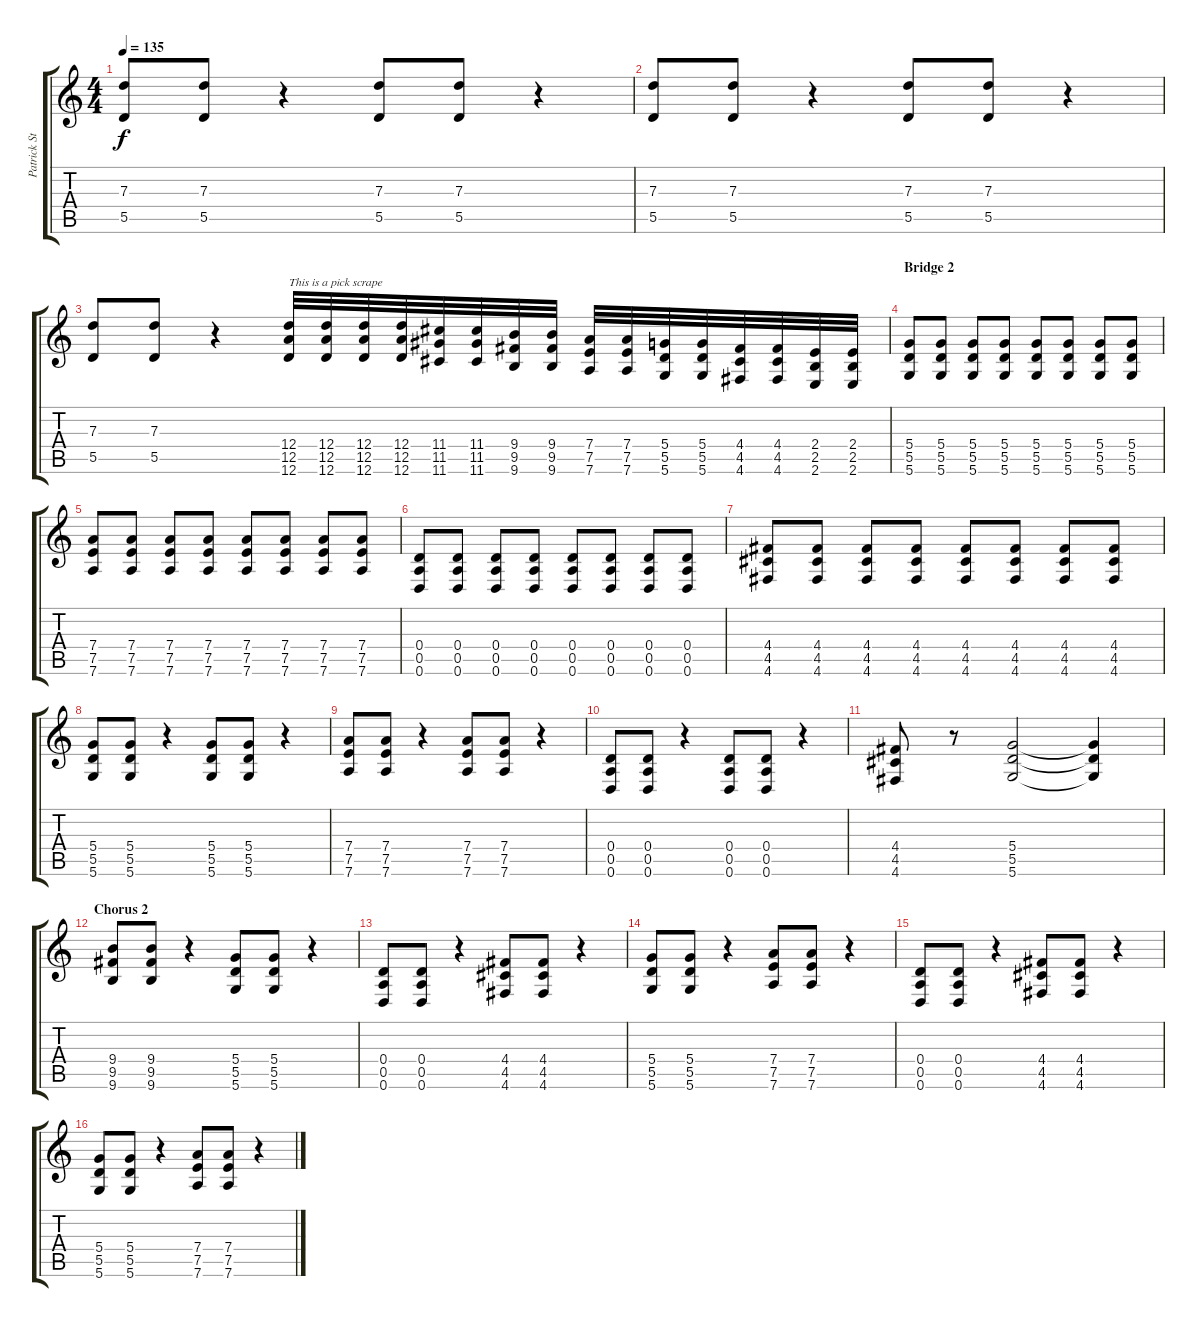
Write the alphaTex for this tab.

\track ("Patrick Stumph (Rythmn Guitar)" "Patrick St") {instrument overdrivenguitar}
\staff {score tabs}
\tuning (E4 B3 G3 D3 A2 D2) {hide}
\ts (4 4)
\tempo 135
\clef g2
\ks c
(7.3 5.5).8{dy f volume 9} (7.3 5.5).8 r.4 (7.3 5.5).8 (7.3 5.5).8 r.4 |
(7.3 5.5).8{volume 9} (7.3 5.5).8 r.4 (7.3 5.5).8 (7.3 5.5).8 r.4 |
(7.3 5.5).8{volume 9} (7.3 5.5).8 r.4{instrument electricguitarclean} (12.4 12.5 12.6).32{txt "This is a pick scrape"} (12.4 12.5 12.6).32 (12.4 12.5 12.6).32 (12.4 12.5 12.6).32 (11.4 11.5 11.6).32 (11.4 11.5 11.6).32 (9.4 9.5 9.6).32 (9.4 9.5 9.6).32 (7.4 7.5 7.6).32 (7.4 7.5 7.6).32 (5.4 5.5 5.6).32 (5.4 5.5 5.6).32 (4.4 4.5 4.6).32 (4.4 4.5 4.6).32 (2.4 2.5 2.6).32 (2.4 2.5 2.6).32 |
\section ("" "Bridge 2")
(5.4 5.5 5.6).8{volume 11 instrument overdrivenguitar} (5.4 5.5 5.6).8 (5.4 5.5 5.6).8 (5.4 5.5 5.6).8 (5.4 5.5 5.6).8 (5.4 5.5 5.6).8 (5.4 5.5 5.6).8 (5.4 5.5 5.6).8 |
(7.4 7.5 7.6).8 (7.4 7.5 7.6).8 (7.4 7.5 7.6).8 (7.4 7.5 7.6).8 (7.4 7.5 7.6).8 (7.4 7.5 7.6).8 (7.4 7.5 7.6).8 (7.4 7.5 7.6).8 |
(0.4 0.5 0.6).8 (0.4 0.5 0.6).8 (0.4 0.5 0.6).8 (0.4 0.5 0.6).8 (0.4 0.5 0.6).8 (0.4 0.5 0.6).8 (0.4 0.5 0.6).8 (0.4 0.5 0.6).8 |
(4.4 4.5 4.6).8 (4.4 4.5 4.6).8 (4.4 4.5 4.6).8 (4.4 4.5 4.6).8 (4.4 4.5 4.6).8 (4.4 4.5 4.6).8 (4.4 4.5 4.6).8 (4.4 4.5 4.6).8 |
(5.4 5.5 5.6).8 (5.4 5.5 5.6).8 r.4 (5.4 5.5 5.6).8 (5.4 5.5 5.6).8 r.4 |
(7.4 7.5 7.6).8 (7.4 7.5 7.6).8 r.4 (7.4 7.5 7.6).8 (7.4 7.5 7.6).8 r.4 |
(0.4 0.5 0.6).8 (0.4 0.5 0.6).8 r.4 (0.4 0.5 0.6).8 (0.4 0.5 0.6).8 r.4 |
(4.4 4.5 4.6).8 r.8 (5.4 5.5 5.6).2 (5.4{t} 5.5{t} 5.6{t}).4 |
\section ("" "Chorus 2")
(9.4 9.5 9.6).8{volume 11 instrument overdrivenguitar} (9.4 9.5 9.6).8 r.4 (5.4 5.5 5.6).8 (5.4 5.5 5.6).8 r.4 |
(0.4 0.5 0.6).8 (0.4 0.5 0.6).8 r.4 (4.4 4.5 4.6).8 (4.4 4.5 4.6).8 r.4 |
(5.4 5.5 5.6).8 (5.4 5.5 5.6).8 r.4 (7.4 7.5 7.6).8 (7.4 7.5 7.6).8 r.4 |
(0.4 0.5 0.6).8 (0.4 0.5 0.6).8 r.4 (4.4 4.5 4.6).8 (4.4 4.5 4.6).8 r.4 |
(5.4 5.5 5.6).8 (5.4 5.5 5.6).8 r.4 (7.4 7.5 7.6).8 (7.4 7.5 7.6).8 r.4
